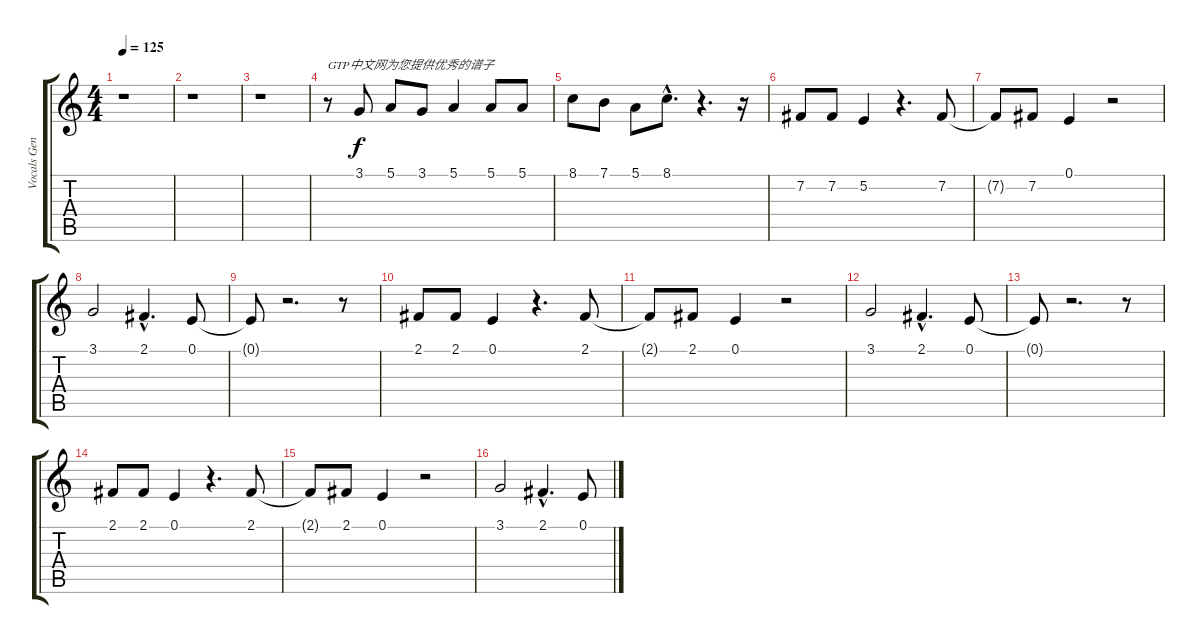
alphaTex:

\track ("Vocals Gene" "Vocals Gen") {instrument lead2sawtooth}
\staff {score tabs}
\tuning (E4 B3 G3 D3 A2 E2) {hide}
\ts (4 4)
\tempo 125
\clef g2
\ks c
r.1{dy f} |
r.1 |
r.1 |
r.8{txt "GTP中文网为您提供优秀的谱子"} 3.1.8 5.1.8 3.1.8 5.1.4 5.1.8 5.1.8 |
8.1.8 7.1.8 5.1.8 8.1{hac}.8{d} r.4{d} r.16 |
7.2.8 7.2.8 5.2.4 r.4{d} 7.2.8 |
7.2{t}.8 7.2.8 0.1.4 r.2 |
3.1.2 2.1{hac}.4{d} 0.1.8 |
0.1{t}.8 r.2{d} r.8 |
2.1.8 2.1.8 0.1.4 r.4{d} 2.1.8 |
2.1{t}.8 2.1.8 0.1.4 r.2 |
3.1.2 2.1{hac}.4{d} 0.1.8 |
0.1{t}.8 r.2{d} r.8 |
2.1.8 2.1.8 0.1.4 r.4{d} 2.1.8 |
2.1{t}.8 2.1.8 0.1.4 r.2 |
3.1.2 2.1{hac}.4{d} 0.1.8
